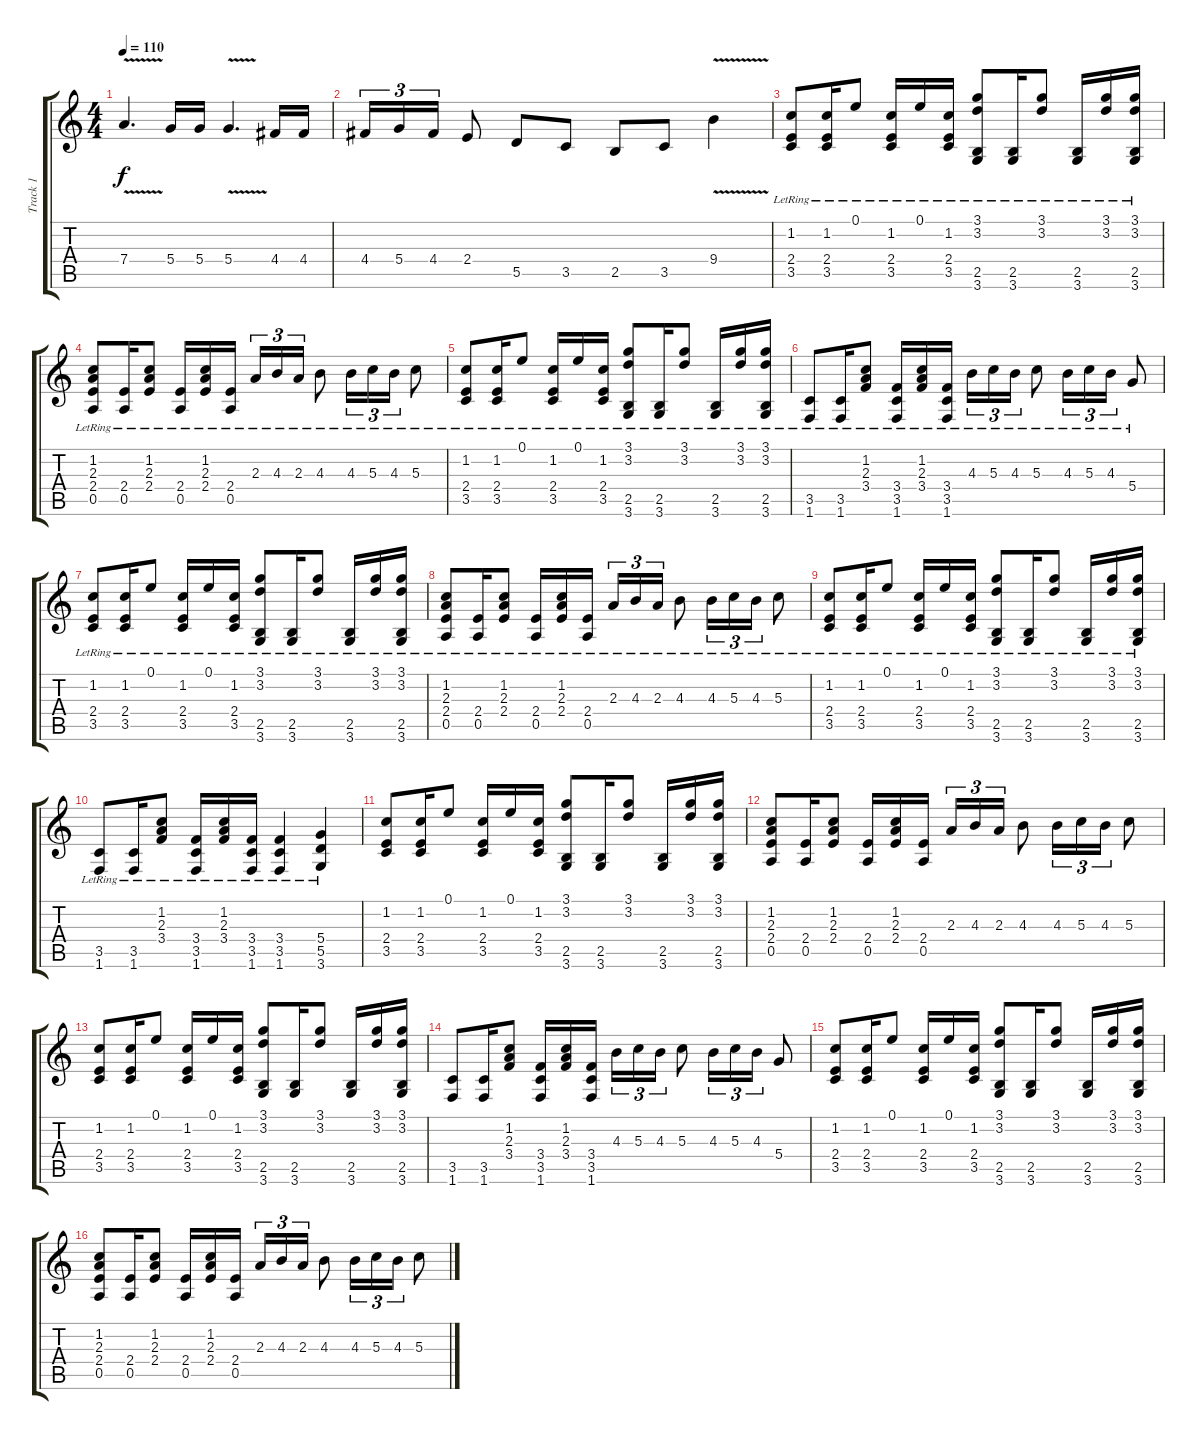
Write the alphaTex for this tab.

\track ("Track 1" "Track 1") {instrument acousticguitarsteel}
\staff {score tabs}
\tuning (E4 B3 G3 D3 A2 E2) {hide}
\ts (4 4)
\tempo 110
\clef g2
\ks c
7.4{v}.4{d dy f} 5.4.16 5.4.16 5.4{v}.4{d} 4.4.16 4.4.16 |
4.4.16{tu (3 2)} 5.4.16{tu (3 2)} 4.4.16{tu (3 2)} 2.4.8 5.5.8 3.5.8 2.5.8 3.5.8 9.4{v}.4 |
(1.2 2.4 3.5{lr}).8{instrument acousticguitarsteel} (1.2 2.4 3.5{lr}).16 0.1{lr}.8 (1.2 2.4 3.5{lr}).16 0.1{lr}.16 (1.2 2.4 3.5{lr}).16 (3.1 3.2 2.5 3.6{lr}).8 (2.5 3.6{lr}).16 (3.1 3.2{lr}).8 (2.5 3.6{lr}).16 (3.1 3.2{lr}).16 (3.1 3.2 2.5 3.6{lr}).16 |
(1.2{lr} 2.3{lr} 2.4{lr} 0.5{lr}).8 (2.4{lr} 0.5{lr}).16 (1.2{lr} 2.3{lr} 2.4{lr}).8 (2.4{lr} 0.5{lr}).16 (1.2{lr} 2.3{lr} 2.4{lr}).16 (2.4{lr} 0.5{lr}).16 2.3{lr}.16{tu (3 2)} 4.3{lr}.16{tu (3 2)} 2.3{lr}.16{tu (3 2)} 4.3{lr}.8 4.3{lr}.16{tu (3 2)} 5.3{lr}.16{tu (3 2)} 4.3{lr}.16{tu (3 2)} 5.3{lr}.8 |
(1.2 2.4 3.5{lr}).8{instrument acousticguitarsteel} (1.2 2.4 3.5{lr}).16 0.1{lr}.8 (1.2 2.4 3.5{lr}).16 0.1{lr}.16 (1.2 2.4 3.5{lr}).16 (3.1 3.2 2.5 3.6{lr}).8 (2.5 3.6{lr}).16 (3.1 3.2{lr}).8 (2.5 3.6{lr}).16 (3.1 3.2{lr}).16 (3.1 3.2 2.5 3.6{lr}).16 |
(3.5 1.6{lr}).8 (3.5 1.6{lr}).16 (1.2{lr} 2.3 3.4).8 (3.4 3.5 1.6{lr}).16 (1.2{lr} 2.3 3.4).16 (3.4 3.5 1.6{lr}).16 4.3{lr}.16{tu (3 2)} 5.3{lr}.16{tu (3 2)} 4.3{lr}.16{tu (3 2)} 5.3{lr}.8 4.3{lr}.16{tu (3 2)} 5.3{lr}.16{tu (3 2)} 4.3{lr}.16{tu (3 2)} 5.4{lr}.8 |
(1.2 2.4 3.5{lr}).8{instrument acousticguitarsteel} (1.2 2.4 3.5{lr}).16 0.1{lr}.8 (1.2 2.4 3.5{lr}).16 0.1{lr}.16 (1.2 2.4 3.5{lr}).16 (3.1 3.2 2.5 3.6{lr}).8 (2.5 3.6{lr}).16 (3.1 3.2{lr}).8 (2.5 3.6{lr}).16 (3.1 3.2{lr}).16 (3.1 3.2 2.5 3.6{lr}).16 |
(1.2{lr} 2.3{lr} 2.4{lr} 0.5{lr}).8 (2.4{lr} 0.5{lr}).16 (1.2{lr} 2.3{lr} 2.4{lr}).8 (2.4{lr} 0.5{lr}).16 (1.2{lr} 2.3{lr} 2.4{lr}).16 (2.4{lr} 0.5{lr}).16 2.3{lr}.16{tu (3 2)} 4.3{lr}.16{tu (3 2)} 2.3{lr}.16{tu (3 2)} 4.3{lr}.8 4.3{lr}.16{tu (3 2)} 5.3{lr}.16{tu (3 2)} 4.3{lr}.16{tu (3 2)} 5.3{lr}.8 |
(1.2{lr} 2.4{lr} 3.5{lr}).8{instrument acousticguitarsteel} (1.2{lr} 2.4{lr} 3.5{lr}).16 0.1{lr}.8 (1.2{lr} 2.4{lr} 3.5{lr}).16 0.1{lr}.16 (1.2{lr} 2.4{lr} 3.5{lr}).16 (3.1{lr} 3.2{lr} 2.5{lr} 3.6{lr}).8 (2.5{lr} 3.6{lr}).16 (3.1{lr} 3.2{lr}).8 (2.5{lr} 3.6{lr}).16 (3.1{lr} 3.2{lr}).16 (3.1{lr} 3.2{lr} 2.5{lr} 3.6{lr}).16 |
(3.5{lr} 1.6{lr}).8 (3.5{lr} 1.6{lr}).16 (1.2{lr} 2.3{lr} 3.4{lr}).8 (3.4{lr} 3.5{lr} 1.6{lr}).16 (1.2{lr} 2.3{lr} 3.4{lr}).16 (3.4{lr} 3.5{lr} 1.6{lr}).16 (3.4{lr} 3.5{lr} 1.6{lr}).4{instrument overdrivenguitar} (5.4{lr} 5.5{lr} 3.6{lr}).4 |
(1.2 2.4 3.5).8 (1.2 2.4 3.5).16 0.1.8 (1.2 2.4 3.5).16 0.1.16 (1.2 2.4 3.5).16 (3.1 3.2 2.5 3.6).8 (2.5 3.6).16 (3.1 3.2).8 (2.5 3.6).16 (3.1 3.2).16 (3.1 3.2 2.5 3.6).16 |
(1.2 2.3 2.4 0.5).8 (2.4 0.5).16 (1.2 2.3 2.4).8 (2.4 0.5).16 (1.2 2.3 2.4).16 (2.4 0.5).16 2.3.16{tu (3 2)} 4.3.16{tu (3 2)} 2.3.16{tu (3 2)} 4.3.8 4.3.16{tu (3 2)} 5.3.16{tu (3 2)} 4.3.16{tu (3 2)} 5.3.8 |
(1.2 2.4 3.5).8 (1.2 2.4 3.5).16 0.1.8 (1.2 2.4 3.5).16 0.1.16 (1.2 2.4 3.5).16 (3.1 3.2 2.5 3.6).8 (2.5 3.6).16 (3.1 3.2).8 (2.5 3.6).16 (3.1 3.2).16 (3.1 3.2 2.5 3.6).16 |
(3.5 1.6).8 (3.5 1.6).16 (1.2 2.3 3.4).8 (3.4 3.5 1.6).16 (1.2 2.3 3.4).16 (3.4 3.5 1.6).16 4.3.16{tu (3 2)} 5.3.16{tu (3 2)} 4.3.16{tu (3 2)} 5.3.8 4.3.16{tu (3 2)} 5.3.16{tu (3 2)} 4.3.16{tu (3 2)} 5.4.8 |
(1.2 2.4 3.5).8 (1.2 2.4 3.5).16 0.1.8 (1.2 2.4 3.5).16 0.1.16 (1.2 2.4 3.5).16 (3.1 3.2 2.5 3.6).8 (2.5 3.6).16 (3.1 3.2).8 (2.5 3.6).16 (3.1 3.2).16 (3.1 3.2 2.5 3.6).16 |
(1.2 2.3 2.4 0.5).8 (2.4 0.5).16 (1.2 2.3 2.4).8 (2.4 0.5).16 (1.2 2.3 2.4).16 (2.4 0.5).16 2.3.16{tu (3 2)} 4.3.16{tu (3 2)} 2.3.16{tu (3 2)} 4.3.8 4.3.16{tu (3 2)} 5.3.16{tu (3 2)} 4.3.16{tu (3 2)} 5.3.8
